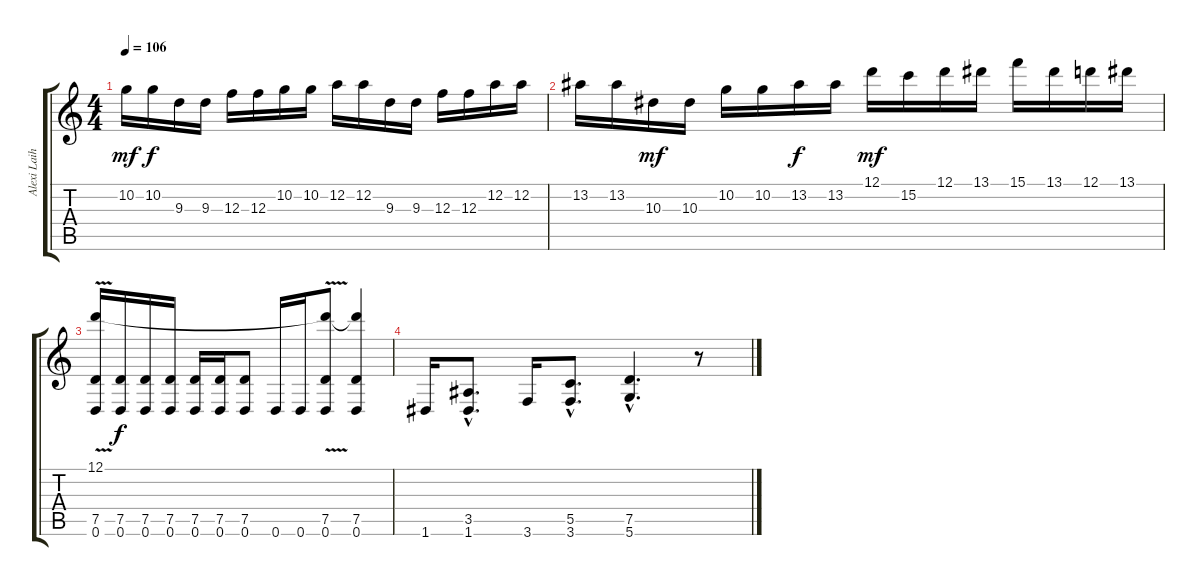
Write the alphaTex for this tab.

\track ("Alexi Laiho" "Alexi Laih") {instrument distortionguitar}
\staff {score tabs}
\tuning (D4 A3 F3 C3 G2 D2) {hide}
\ts (4 4)
\tempo 106
\clef g2
\ks c
10.2.16{dy mf balance 8 instrument overdrivenguitar} 10.2.16{dy f} 9.3.16 9.3.16 12.3.16 12.3.16 10.2.16 10.2.16 12.2.16 12.2.16 9.3.16 9.3.16 12.3.16 12.3.16 12.2.16 12.2.16 |
13.2.16 13.2.16 10.3.16{dy mf} 10.3.16 10.2.16 10.2.16 13.2.16{dy f} 13.2.16 12.1.16{dy mf} 15.2.16 12.1.16 13.1.16 15.1.16 13.1.16 12.1.16 13.1.16 |
(12.1{v} 7.5{v} 0.6{v}).16{balance 0 instrument distortionguitar} (7.5 0.6).16{dy f} (7.5 0.6).16 (7.5 0.6).16 (7.5 0.6).16 (7.5 0.6).16 (7.5 0.6).8 0.6.16 0.6.16 (12.1{t} 7.5 0.6).8 (12.1{t} 7.5 0.6).4 |
1.6.16 (3.5{hac} 1.6{hac}).8{d} 3.6.16 (5.5{hac} 3.6{hac}).8{d} (7.5{hac} 5.6{hac}).4{d} r.8
